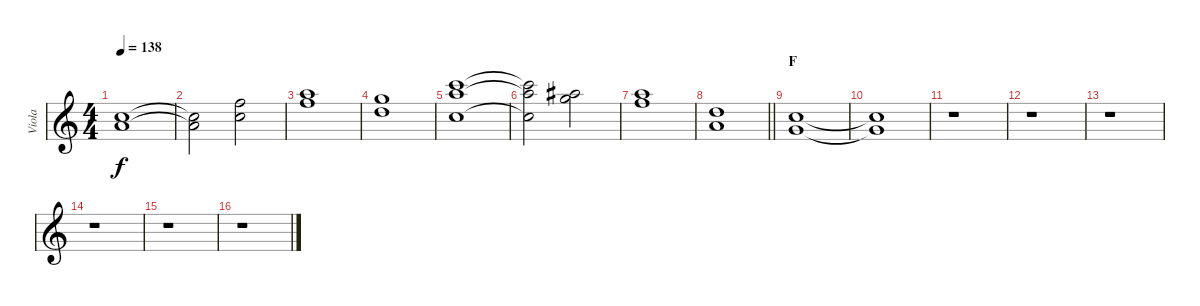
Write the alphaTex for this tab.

\track ("Viola" "Viola") {instrument viola}
\staff {score}
\tuning (E4 B3 G3 D3 A2 E2) {hide}
\ts (4 4)
\tempo 138
\clef g2
\ks c
(8.1 10.2).1{dy f} |
(8.1{t} 10.2{t}).2 (13.1 13.2).2 |
(17.1 18.2).1 |
(15.1 15.2).1 |
(20.1 22.2 17.3).1 |
(20.1{t} 22.2{t} 17.3{t}).2 (18.1 20.2).2 |
(17.1 18.2).1 |
\barLineRight lightlight
(10.1 10.2).1 |
\section ("" "F")
(8.1 8.2).1 |
(8.1{t} 8.2{t}).1 |
r.1 |
r.1 |
r.1 |
r.1 |
r.1 |
r.1
